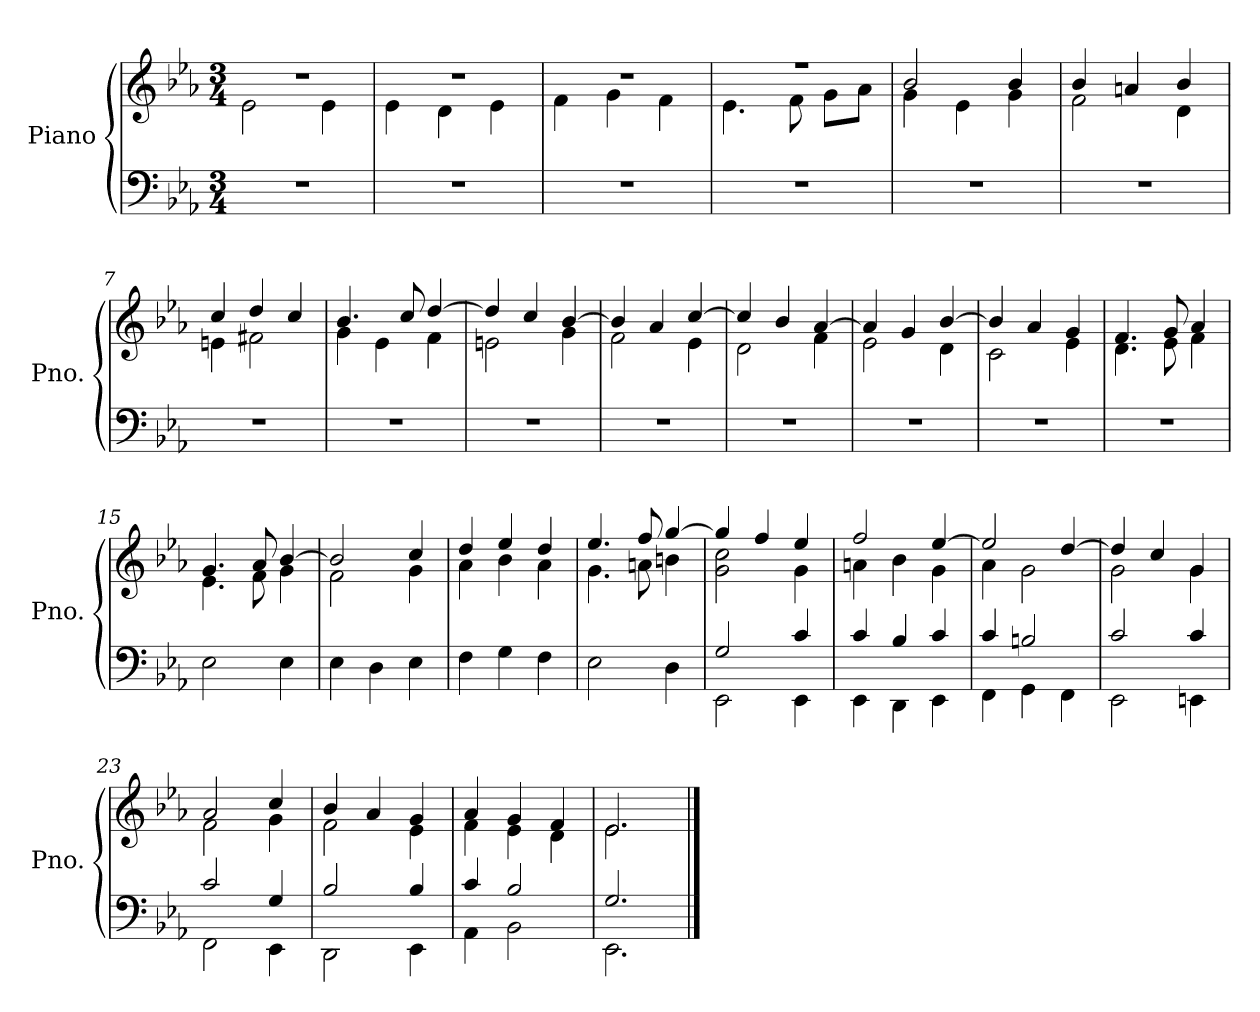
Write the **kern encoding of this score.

**kern	**kern
*part1	*part1
*staff2	*staff1
*I"Piano	*
*I'Pno.	*
*clefF4	*clefG2
*k[b-e-a-]	*k[b-e-a-]
*M3/4	*M3/4
=1	=1
*	*^
2.r	2.r	2e-\
.	.	4e-\
=2	=2	=2
2.r	2.r	4e-\
.	.	4d\
.	.	4e-\
=3	=3	=3
2.r	2.r	4f\
.	.	4g\
.	.	4f\
=4	=4	=4
2.r	2.r	4.e-\
.	.	8f\
.	.	8g\L
.	.	8a-\J
=5	=5	=5
2.r	2b-/	4g\
.	.	4e-\
.	4b-/	4g\
=6	=6	=6
2.r	4b-/	2f\
.	4an/	.
.	4b-/	4d\
=7	=7	=7
2.r	4cc/	4en\
.	4dd/	2f#X\
.	4cc/	.
=8	=8	=8
2.r	4.b-/	4g\
.	.	4e-\
.	8cc/	.
.	[4dd/	4f\
=9	=9	=9
2.r	4dd/]	2en\
.	4cc/	.
.	[4b-/	4g\
=10	=10	=10
2.r	4b-/]	2f\
.	4a-/	.
.	[4cc/	4e-\
!!LO:LB:g=z	!!
=11	=11	=11
2.r	4cc/]	2d\
.	4b-/	.
.	[4a-/	4f\
=12	=12	=12
2.r	4a-/]	2e-\
.	4g/	.
.	[4b-/	4d\
=13	=13	=13
2.r	4b-/]	2c\
.	4a-/	.
.	4g/	4e-\
=14	=14	=14
2.r	4.f/	4.d\
.	8g/	8e-\
.	4a-/	4f\
=15	=15	=15
2E-\	4.g/	4.e-\
.	8a-/	8f\
4E-\	[4b-/	4g\
=16	=16	=16
4E-\	2b-/]	2f\
4D\	.	.
4E-\	4cc/	4g\
=17	=17	=17
4F\	4dd/	4a-\
4G\	4ee-/	4b-\
4F\	4dd/	4a-\
=18	=18	=18
2E-\	4.ee-/	4.g\
.	8ff/	8an\
4D\	[4gg/	4bn\
=19	=19	=19
*^	*	*
2G/	2EE-\	4gg/]	2g\ 2cc\
.	.	4ff/	.
4c/	4EE-\	4ee-/	4g\
=20	=20	=20	=20
4c/	4EE-\	2ff/	4an\
4B-/	4DD\	.	4b-\
4c/	4EE-\	[4ee-/	4g\
!!LO:LB:g=z	!!
=21	=21	=21	=21
4c/	4FF\	2ee-/]	4a-\
2Bn/	4GG\	.	2g\
.	4FF\	[4dd/	.
=22	=22	=22	=22
2c/	2EE-\	4dd/]	2g\
.	.	4cc/	.
4c/	4EEn\	4g/	4g\
=23	=23	=23	=23
2c/	2FF\	2a-/	2f\
4G/	4EE-\	4cc/	4g\
=24	=24	=24	=24
2B-/	2DD\	4b-/	2f\
.	.	4a-/	.
4B-/	4EE-\	4g/	4e-\
=25	=25	=25	=25
4c/	4AA-\	4a-/	4f\
2B-/	2BB-\	4g/	4e-\
.	.	4f/	4d\
=26	=26	=26	=26
2.G/	2.EE-\	2.e-/	2.e-\
*v	*v	*	*
*	*v	*v
==	==
*-	*-
